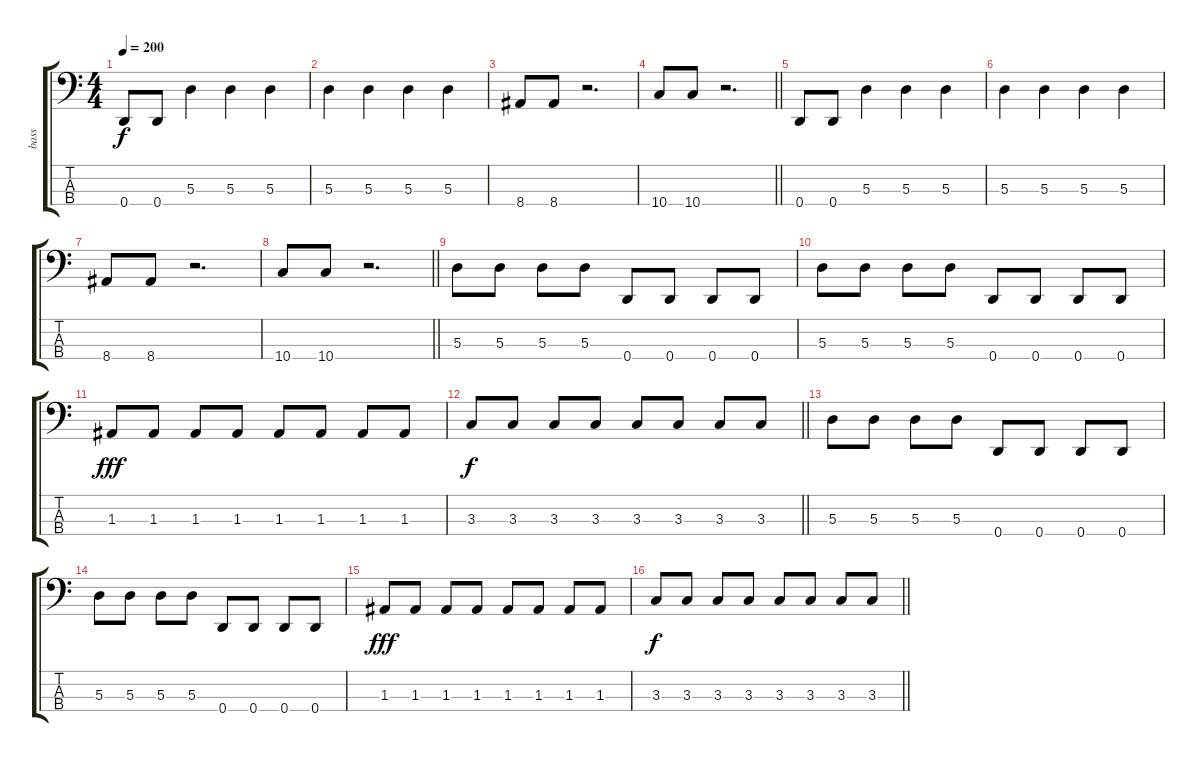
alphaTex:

\track ("bass" "bass") {instrument electricbasspick}
\staff {score tabs}
\tuning (G2 D2 A1 D1) {hide}
\ts (4 4)
\section ("" "")
\tempo 200
\clef f4
\ks c
0.4.8{dy f} 0.4.8 5.3.4 5.3.4 5.3.4 |
5.3.4 5.3.4 5.3.4 5.3.4 |
8.4.8 8.4.8 r.2{d} |
\barLineRight lightlight
10.4.8 10.4.8 r.2{d} |
0.4.8 0.4.8 5.3.4 5.3.4 5.3.4 |
5.3.4 5.3.4 5.3.4 5.3.4 |
8.4.8 8.4.8 r.2{d} |
\barLineRight lightlight
10.4.8 10.4.8 r.2{d} |
\section ("" "")
5.3.8 5.3.8 5.3.8 5.3.8 0.4.8 0.4.8 0.4.8 0.4.8 |
5.3.8 5.3.8 5.3.8 5.3.8 0.4.8 0.4.8 0.4.8 0.4.8 |
1.3.8{dy fff} 1.3.8 1.3.8 1.3.8 1.3.8 1.3.8 1.3.8 1.3.8 |
\barLineRight lightlight
3.3.8{dy f} 3.3.8 3.3.8 3.3.8 3.3.8 3.3.8 3.3.8 3.3.8 |
5.3.8 5.3.8 5.3.8 5.3.8 0.4.8 0.4.8 0.4.8 0.4.8 |
5.3.8 5.3.8 5.3.8 5.3.8 0.4.8 0.4.8 0.4.8 0.4.8 |
1.3.8{dy fff} 1.3.8 1.3.8 1.3.8 1.3.8 1.3.8 1.3.8 1.3.8 |
\barLineRight lightlight
3.3.8{dy f} 3.3.8 3.3.8 3.3.8 3.3.8 3.3.8 3.3.8 3.3.8
